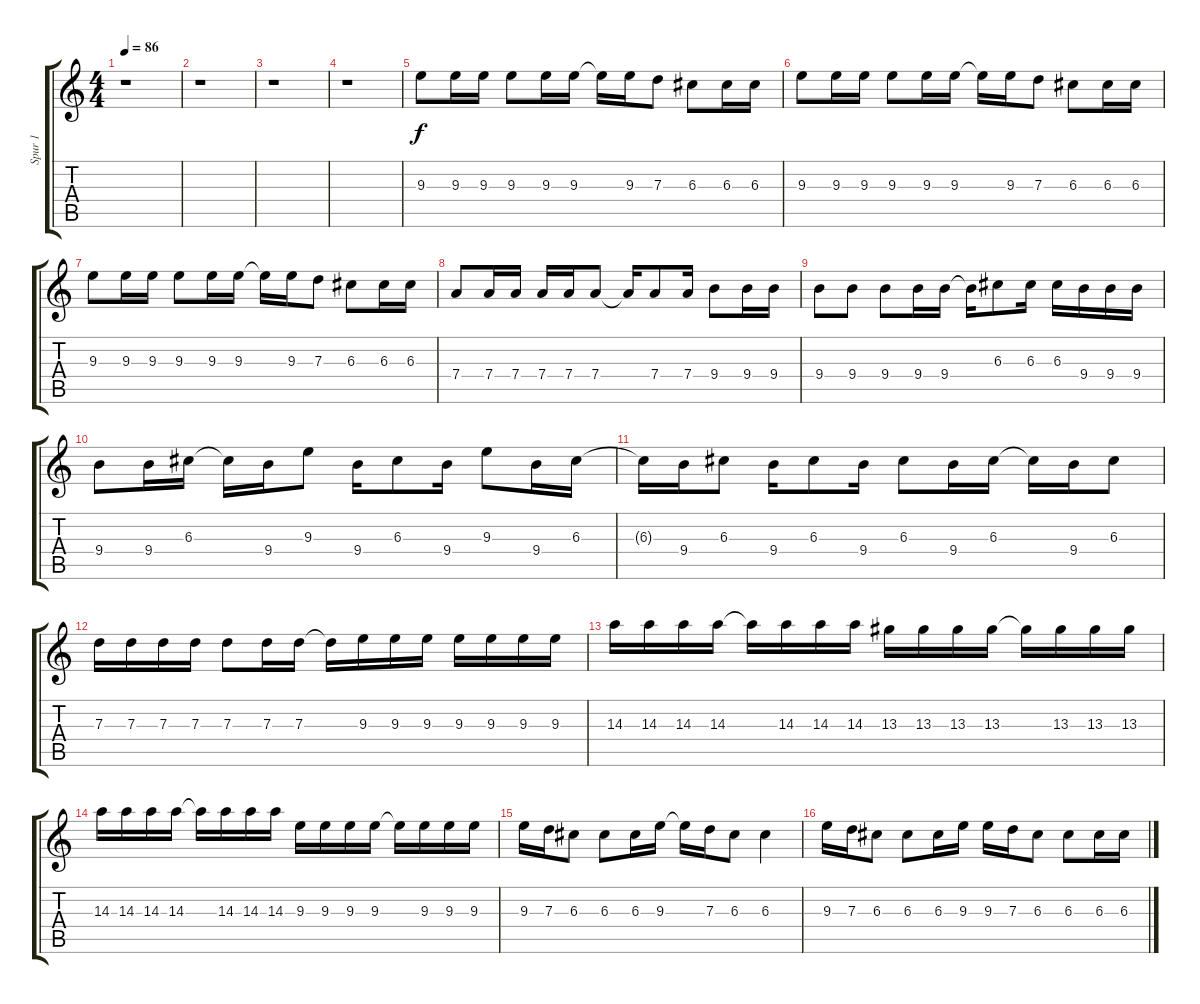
\track ("Spur 1" "Spur 1") {instrument electricguitarclean}
\staff {score tabs}
\tuning (E4 B3 G3 D3 A2 E2) {hide}
\ts (4 4)
\tempo 86
\clef g2
\ks c
r.1{dy f} |
r.1 |
r.1 |
r.1 |
9.3.8 9.3.16 9.3.16 9.3.8 9.3.16 9.3.16 9.3{t}.16 9.3.16 7.3.8 6.3.8 6.3.16 6.3.16 |
9.3.8 9.3.16 9.3.16 9.3.8 9.3.16 9.3.16 9.3{t}.16 9.3.16 7.3.8 6.3.8 6.3.16 6.3.16 |
9.3.8 9.3.16 9.3.16 9.3.8 9.3.16 9.3.16 9.3{t}.16 9.3.16 7.3.8 6.3.8 6.3.16 6.3.16 |
7.4.8 7.4.16 7.4.16 7.4.16 7.4.16 7.4.8 7.4{t}.16 7.4.8 7.4.16 9.4.8 9.4.16 9.4.16 |
9.4.8 9.4.8 9.4.8 9.4.16 9.4.16 9.4{t}.16 6.3.8 6.3.16 6.3.16 9.4.16 9.4.16 9.4.16 |
9.4.8 9.4.16 6.3.16 6.3{t}.16 9.4.16 9.3.8 9.4.16 6.3.8 9.4.16 9.3.8 9.4.16 6.3.16 |
6.3{t}.16 9.4.16 6.3.8 9.4.16 6.3.8 9.4.16 6.3.8 9.4.16 6.3.16 6.3{t}.16 9.4.16 6.3.8 |
7.3.16 7.3.16 7.3.16 7.3.16 7.3.8 7.3.16 7.3.16 7.3{t}.16 9.3.16 9.3.16 9.3.16 9.3.16 9.3.16 9.3.16 9.3.16 |
14.3.16 14.3.16 14.3.16 14.3.16 14.3{t}.16 14.3.16 14.3.16 14.3.16 13.3.16 13.3.16 13.3.16 13.3.16 13.3{t}.16 13.3.16 13.3.16 13.3.16 |
14.3.16 14.3.16 14.3.16 14.3.16 14.3{t}.16 14.3.16 14.3.16 14.3.16 9.3.16 9.3.16 9.3.16 9.3.16 9.3{t}.16 9.3.16 9.3.16 9.3.16 |
9.3.16 7.3.16 6.3.8 6.3.8 6.3.16 9.3.16 9.3{t}.16 7.3.16 6.3.8 6.3.4 |
9.3.16 7.3.16 6.3.8 6.3.8 6.3.16 9.3.16 9.3.16 7.3.16 6.3.8 6.3.8 6.3.16 6.3.16
